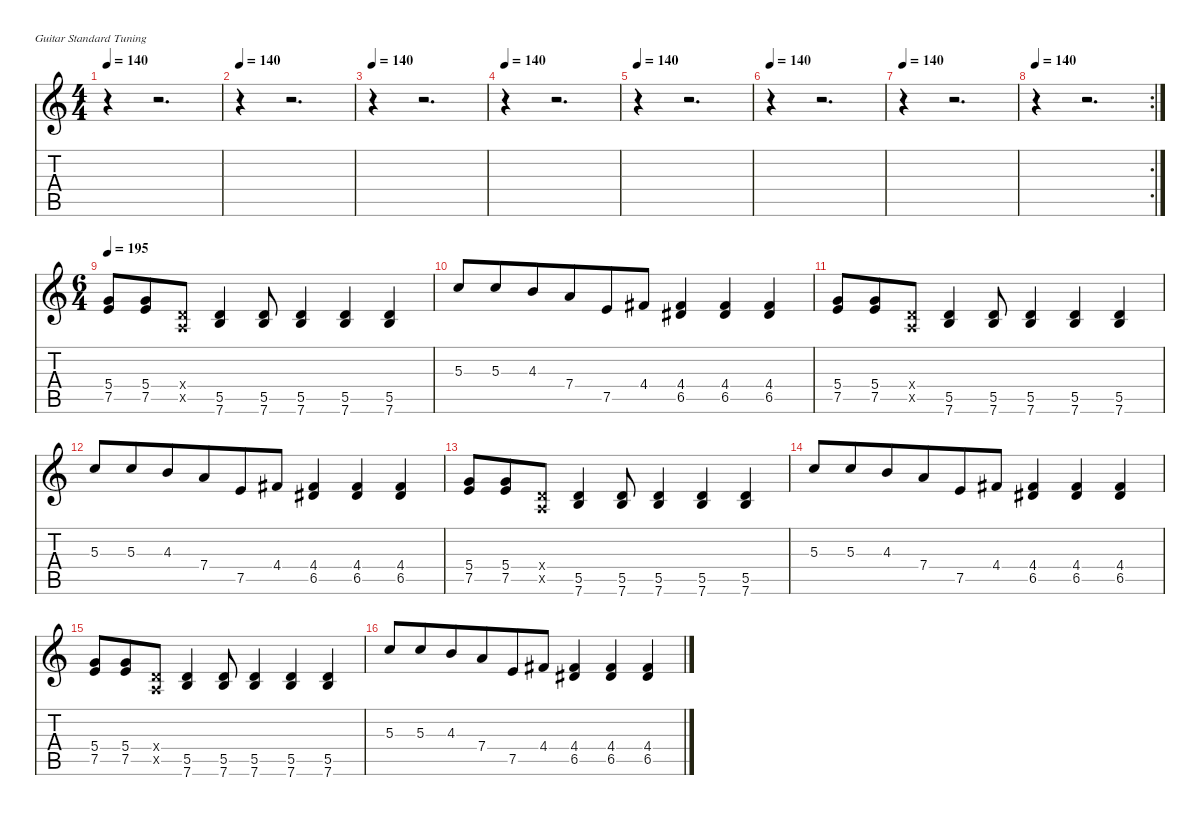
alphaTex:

\defaultSystemsLayout 4
\hideDynamics
\bracketExtendMode nobrackets
\singleTrackTrackNamePolicy hidden
\multiTrackTrackNamePolicy hidden
\firstSystemTrackNameMode fullname
\firstSystemTrackNameOrientation horizontal
\otherSystemsTrackNameOrientation horizontal
\track ("Guitar 2" "dist.guit.") {mute instrument distortionguitar}
\staff {score tabs}
\tuning (E4 B3 G3 D3 A2 E2)
\ts (4 4)
\beaming (8 2 2 2 2)
\tempo 140
\clef g2
\ks c
r.4{dy f instrument distortionguitar beam Down} r.2{d beam Down} |
\tempo 140
r.4{beam Down} r.2{d beam Down} |
\tempo 140
r.4{beam Down} r.2{d beam Down} |
\tempo 140
r.4{beam Down} r.2{d beam Down} |
\tempo 140
r.4{beam Down} r.2{d beam Down} |
\tempo 140
r.4{beam Down} r.2{d beam Down} |
\tempo 140
r.4{beam Down} r.2{d beam Down} |
\rc 2
\tempo 140
r.4{beam Down} r.2{d beam Down} |
\ts (6 4)
\beaming (8 6 6)
\tempo 195
(5.4 7.5).8{beam Up} (5.4 7.5).8{beam Up} (0.4{x} 0.5{x}).8{beam Up} (5.5 7.6).4{beam Up} (5.5 7.6).8{beam Up} (5.5 7.6).4{beam Up} (5.5 7.6).4{beam Up} (5.5 7.6).4{beam Up} |
5.3.8{beam Up} 5.3.8{beam Up} 4.3.8{beam Up} 7.4.8{beam Up} 7.5.8{beam Up} 4.4{acc #}.8{beam Up} (4.4{acc #} 6.5{acc #}).4{beam Up} (4.4{acc #} 6.5{acc #}).4{beam Up} (4.4{acc #} 6.5{acc #}).4{beam Up} |
(5.4 7.5).8{beam Up} (5.4 7.5).8{beam Up} (0.4{x} 0.5{x}).8{beam Up} (5.5 7.6).4{beam Up} (5.5 7.6).8{beam Up} (5.5 7.6).4{beam Up} (5.5 7.6).4{beam Up} (5.5 7.6).4{beam Up} |
5.3.8{beam Up} 5.3.8{beam Up} 4.3.8{beam Up} 7.4.8{beam Up} 7.5.8{beam Up} 4.4{acc #}.8{beam Up} (4.4{acc #} 6.5{acc #}).4{beam Up} (4.4{acc #} 6.5{acc #}).4{beam Up} (4.4{acc #} 6.5{acc #}).4{beam Up} |
(5.4 7.5).8{beam Up} (5.4 7.5).8{beam Up} (0.4{x} 0.5{x}).8{beam Up} (5.5 7.6).4{beam Up} (5.5 7.6).8{beam Up} (5.5 7.6).4{beam Up} (5.5 7.6).4{beam Up} (5.5 7.6).4{beam Up} |
5.3.8{beam Up} 5.3.8{beam Up} 4.3.8{beam Up} 7.4.8{beam Up} 7.5.8{beam Up} 4.4{acc #}.8{beam Up} (4.4{acc #} 6.5{acc #}).4{beam Up} (4.4{acc #} 6.5{acc #}).4{beam Up} (4.4{acc #} 6.5{acc #}).4{beam Up} |
(5.4 7.5).8{beam Up} (5.4 7.5).8{beam Up} (0.4{x} 0.5{x}).8{beam Up} (5.5 7.6).4{beam Up} (5.5 7.6).8{beam Up} (5.5 7.6).4{beam Up} (5.5 7.6).4{beam Up} (5.5 7.6).4{beam Up} |
5.3.8{beam Up} 5.3.8{beam Up} 4.3.8{beam Up} 7.4.8{beam Up} 7.5.8{beam Up} 4.4{acc #}.8{beam Up} (4.4{acc #} 6.5{acc #}).4{beam Up} (4.4{acc #} 6.5{acc #}).4{beam Up} (4.4{acc #} 6.5{acc #}).4{beam Up}
